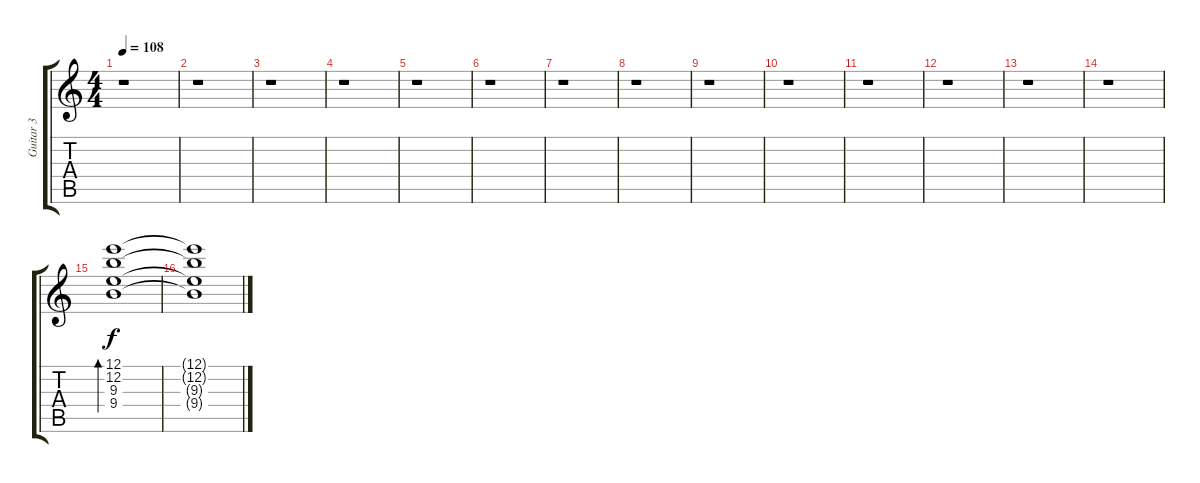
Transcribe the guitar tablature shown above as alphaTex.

\track ("Guitar 3" "Guitar 3") {instrument acousticguitarsteel}
\staff {score tabs}
\tuning (E4 B3 G3 D3 A2 E2) {hide}
\ts (4 4)
\tempo 108
\clef g2
\ks c
r.1{dy f} |
r.1 |
r.1 |
r.1 |
r.1 |
r.1 |
r.1 |
r.1 |
r.1 |
r.1 |
r.1 |
r.1 |
r.1 |
r.1 |
(12.1 12.2 9.3 9.4).1{bd 480} |
(12.1{t} 12.2{t} 9.3{t} 9.4{t}).1
